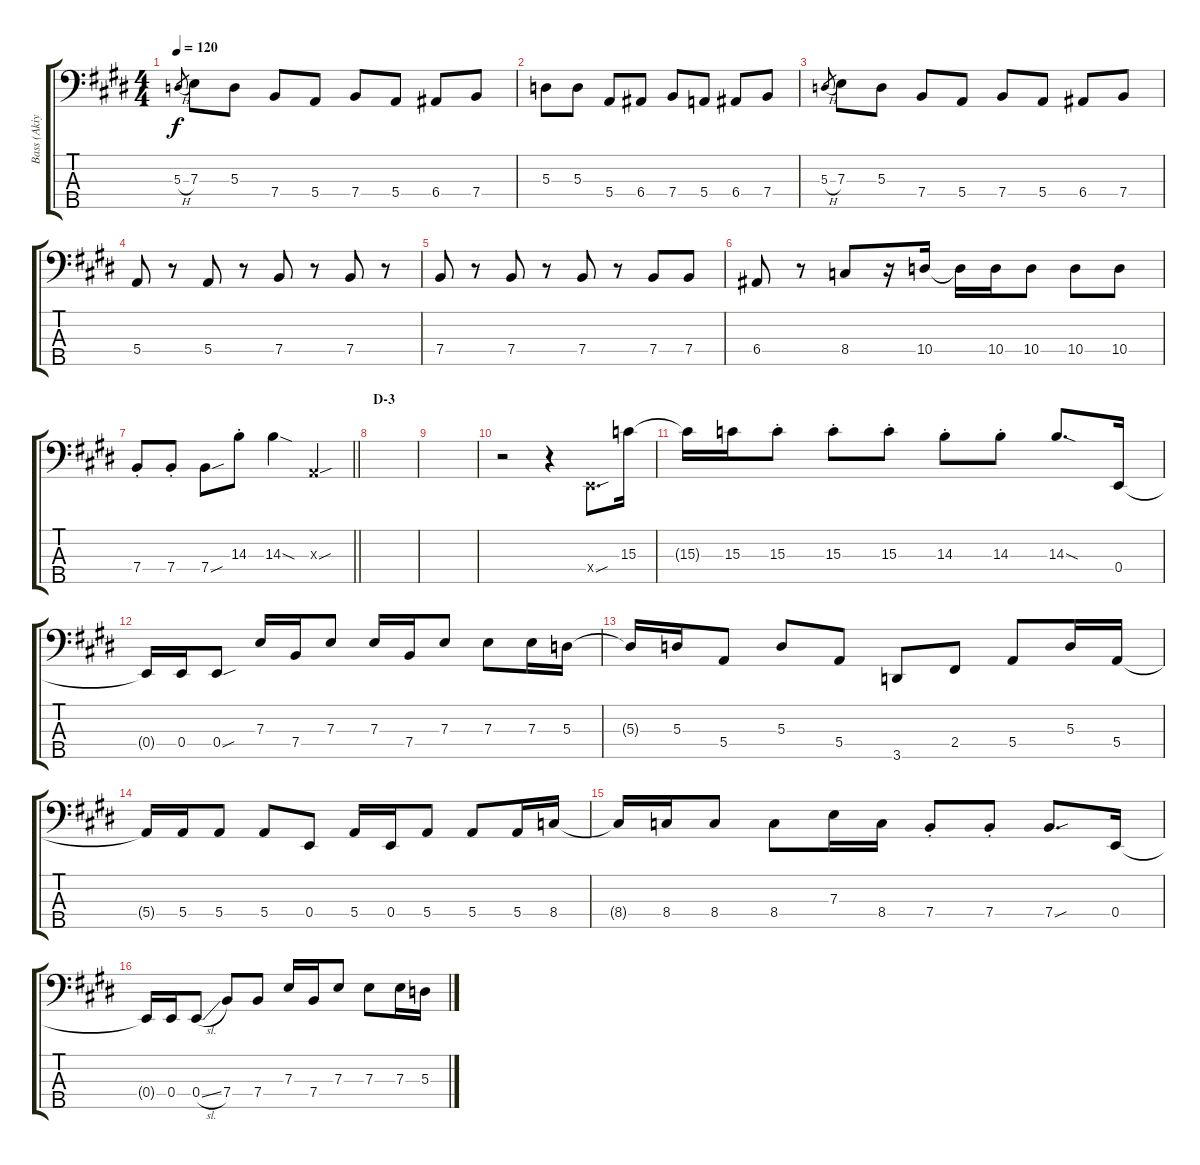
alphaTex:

\track ("Bass (Akiyama Mio)" "Bass (Akiy") {instrument electricbassfinger}
\staff {score tabs}
\tuning (G2 D2 A1 E1 B0) {hide}
\ts (4 4)
\tempo 120
\clef f4
\ks e
5.3{h}.8{gr dy f} 7.3.8 5.3.8 7.4.8 5.4.8 7.4.8 5.4.8 6.4.8 7.4.8 |
5.3.8 5.3.8 5.4.8 6.4.8 7.4.8 5.4.8 6.4.8 7.4.8 |
5.3{h}.8{gr} 7.3.8 5.3.8 7.4.8 5.4.8 7.4.8 5.4.8 6.4.8 7.4.8 |
5.4.8 r.8 5.4.8 r.8 7.4.8 r.8 7.4.8 r.8 |
7.4.8 r.8 7.4.8 r.8 7.4.8 r.8 7.4.8 7.4.8 |
6.4.8 r.8 8.4.8 r.16 10.4.16 10.4{t}.16 10.4.16 10.4.8 10.4.8 10.4.8 |
\barLineRight lightlight
7.4{st}.8 7.4{st}.8 7.4{sou}.8 14.3{st}.8 14.3{sod}.4 0.3{sou x}.4 |
\section ("" "D-3")
|
|
r.2 r.4 0.4{sou x}.8{d} 15.3.16 |
15.3{t}.16 15.3.16 15.3{st}.8 15.3{st}.8 15.3{st}.8 14.3{st}.8 14.3{st}.8 14.3{sod}.8{d} 0.4.16 |
0.4{t}.16 0.4.16 0.4{sou}.8 7.3.16 7.4.16 7.3.8 7.3.16 7.4.16 7.3.8 7.3.8 7.3.16 5.3.16 |
5.3{t}.16 5.3.16 5.4.8 5.3.8 5.4.8 3.5.8 2.4.8 5.4.8 5.3.16 5.4.16 |
5.4{t}.16 5.4.16 5.4.8 5.4.8 0.4.8 5.4.16 0.4.16 5.4.8 5.4.8 5.4.16 8.4.16 |
8.4{t}.16 8.4.16 8.4.8 8.4.8 7.3.16 8.4.16 7.4{st}.8 7.4{st}.8 7.4{sou}.8{d} 0.4.16 |
0.4{t}.16 0.4.16 0.4{sl}.8 7.4.8 7.4.8 7.3.16 7.4.16 7.3.8 7.3.8 7.3.16 5.3.16
